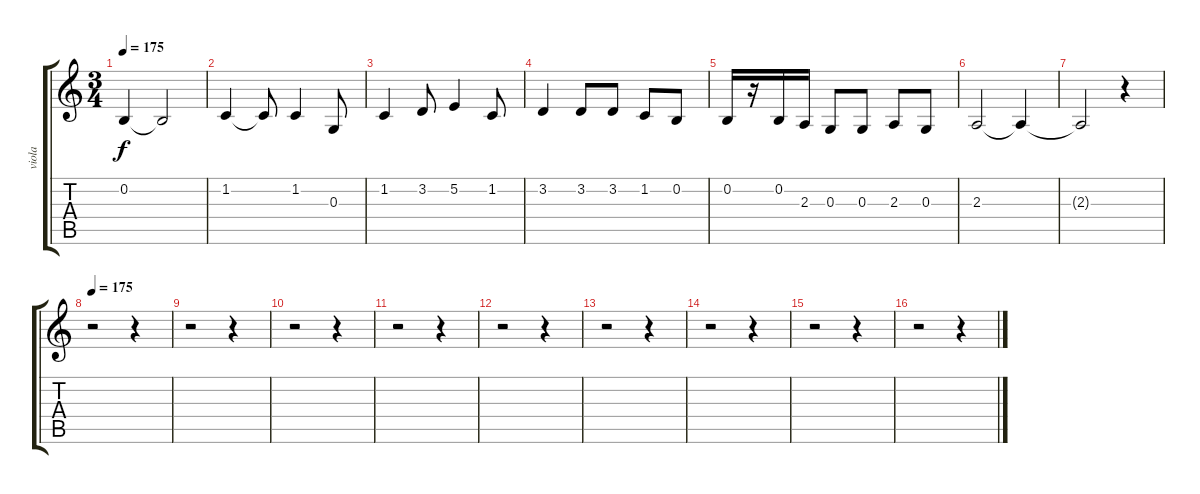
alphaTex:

\track ("viola" "viola") {instrument viola}
\staff {score tabs}
\tuning (E4 B3 G3 D3 A2 E2) {hide}
\ts (3 4)
\tempo 175
\clef g2
\ks c
0.2.4{dy f} 0.2{t}.2 |
1.2.4 1.2{t}.8 1.2.4 0.3.8 |
1.2.4 3.2.8 5.2.4 1.2.8 |
3.2.4 3.2.8 3.2.8 1.2.8 0.2.8 |
0.2.16 r.16 0.2.16 2.3.16 0.3.8 0.3.8 2.3.8 0.3.8 |
2.3.2{volume 2} 2.3{t}.4 |
2.3{t}.2 r.4 |
\tempo 175
r.2 r.4 |
r.2 r.4 |
r.2 r.4 |
r.2 r.4 |
r.2 r.4 |
r.2 r.4 |
r.2 r.4 |
r.2 r.4 |
r.2 r.4
